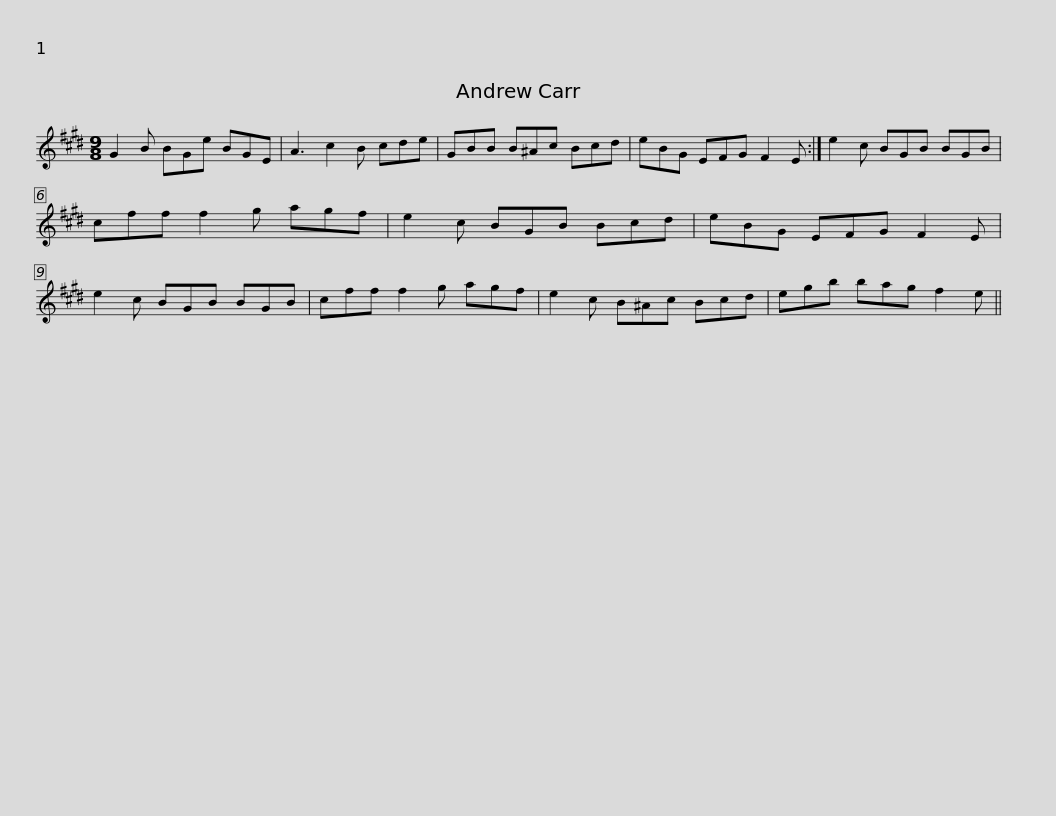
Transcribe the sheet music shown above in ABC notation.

X:1
L:1/8
M:9/8
I:linebreak $
K:E
V:1 treble
V:1
 G2 B BGe BGE | A3 c2 B cde | GBB B^Ac Bcd | eBG EFG F2 E :| e2 c BGB BGB |$ %5
 cff f2 g agf | e2 c BGB Bcd | eBG EFG F2 E | e2 c BGB BGB | cff f2 g agf |$ %10
 e2 c B^Ac Bcd | egb bag f2 e || %12
